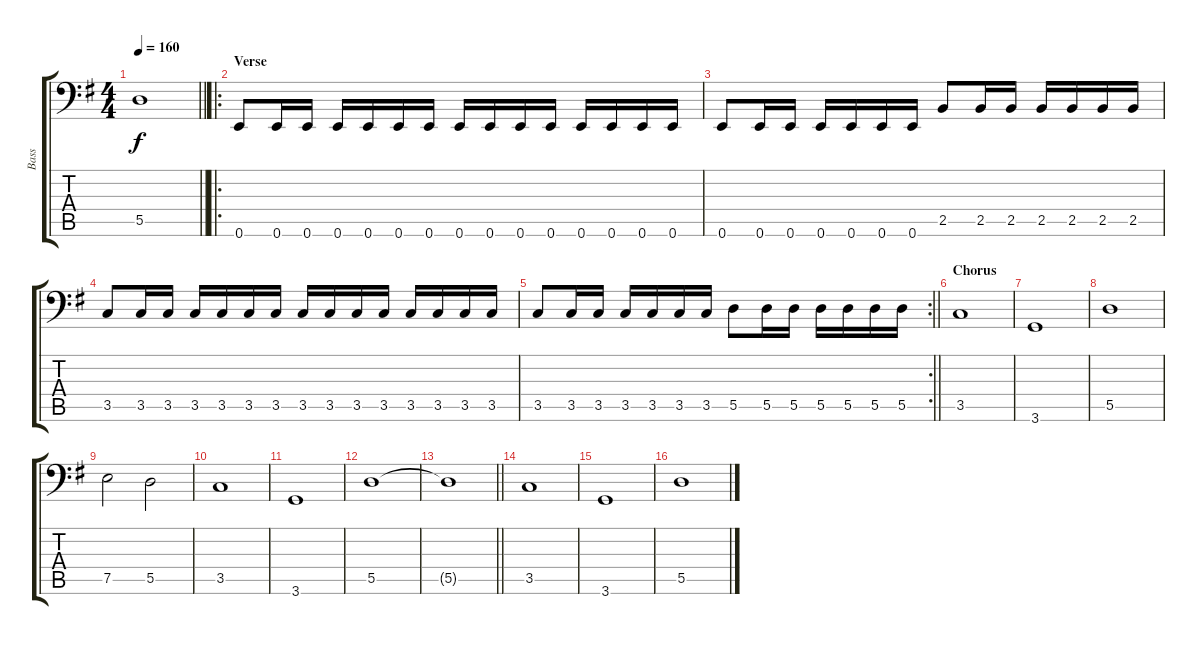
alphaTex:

\track ("Bass" "Bass") {instrument electricbasspick}
\staff {score tabs}
\tuning (E3 B2 G2 D2 A1 E1) {hide}
\ts (4 4)
\tempo 160
\clef f4
\barLineRight lightlight
\ks eminor
5.5.1{dy f} |
\ro
\section ("" "Verse")
0.6.8 0.6.16 0.6.16 0.6.16 0.6.16 0.6.16 0.6.16 0.6.16 0.6.16 0.6.16 0.6.16 0.6.16 0.6.16 0.6.16 0.6.16 |
0.6.8 0.6.16 0.6.16 0.6.16 0.6.16 0.6.16 0.6.16 2.5.8 2.5.16 2.5.16 2.5.16 2.5.16 2.5.16 2.5.16 |
3.5.8 3.5.16 3.5.16 3.5.16 3.5.16 3.5.16 3.5.16 3.5.16 3.5.16 3.5.16 3.5.16 3.5.16 3.5.16 3.5.16 3.5.16 |
\rc 2
\barLineRight lightlight
3.5.8 3.5.16 3.5.16 3.5.16 3.5.16 3.5.16 3.5.16 5.5.8 5.5.16 5.5.16 5.5.16 5.5.16 5.5.16 5.5.16 |
\section ("" "Chorus")
3.5.1 |
3.6.1 |
5.5.1 |
7.5.2 5.5.2 |
3.5.1 |
3.6.1 |
5.5.1 |
\barLineRight lightlight
5.5{t}.1 |
3.5.1 |
3.6.1 |
5.5.1
